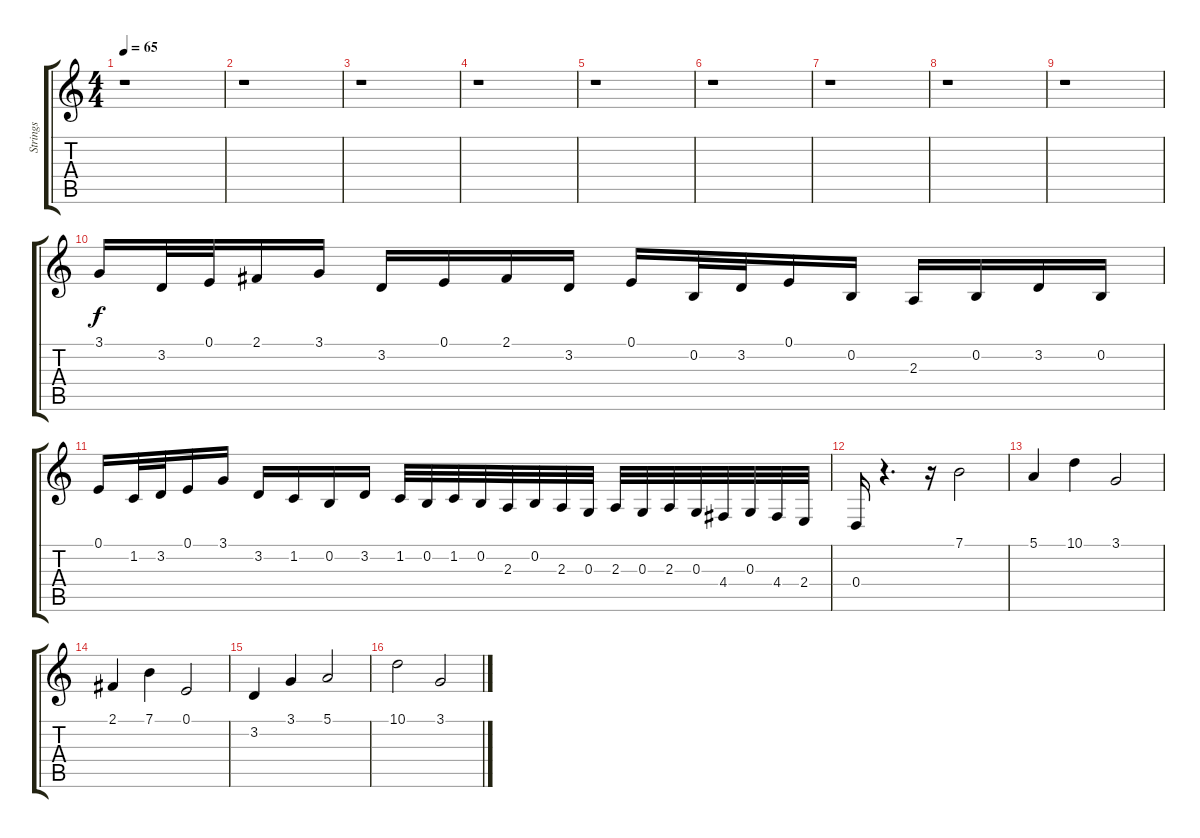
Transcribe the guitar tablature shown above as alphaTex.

\track ("Strings" "Strings") {instrument stringensemble1}
\staff {score tabs}
\tuning (E4 B3 G3 D3 A2 E2) {hide}
\ts (4 4)
\tempo 65
\clef g2
\ks c
r.1{dy f} |
r.1 |
r.1 |
r.1 |
r.1 |
r.1 |
r.1 |
r.1 |
r.1 |
3.1.16 3.2.32 0.1.32 2.1.16 3.1.16 3.2.16 0.1.16 2.1.16 3.2.16 0.1.16 0.2.32 3.2.32 0.1.16 0.2.16 2.3.16 0.2.16 3.2.16 0.2.16 |
0.1.16 1.2.32 3.2.32 0.1.16 3.1.16 3.2.16 1.2.16 0.2.16 3.2.16 1.2.32 0.2.32 1.2.32 0.2.32 2.3.32 0.2.32 2.3.32 0.3.32 2.3.32 0.3.32 2.3.32 0.3.32 4.4.32 0.3.32 4.4.32 2.4.32 |
0.4.16 r.4{d} r.16 7.1.2{volume 4} |
5.1.4 10.1.4 3.1.2 |
2.1.4 7.1.4 0.1.2 |
3.2.4 3.1.4 5.1.2 |
10.1.2 3.1.2
